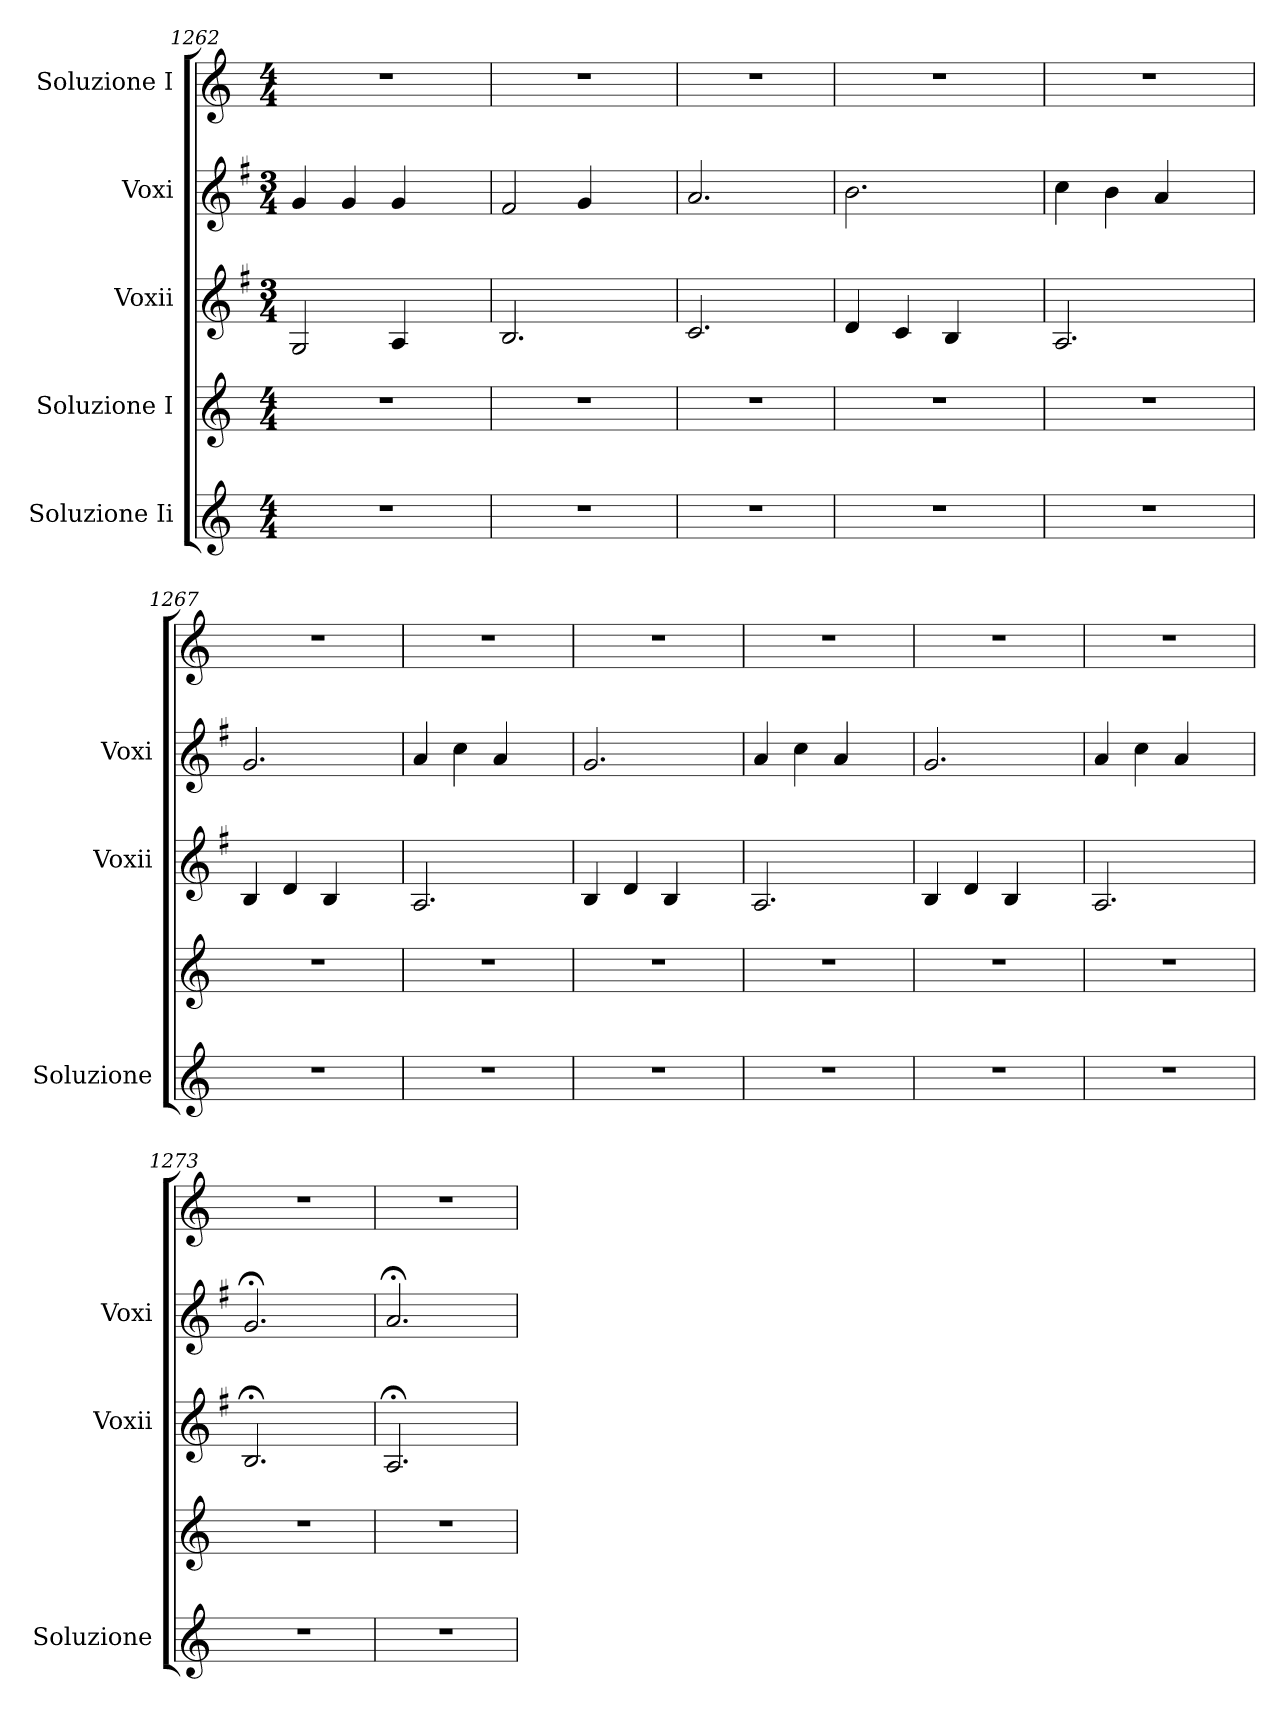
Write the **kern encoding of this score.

**kern	**kern	**kern	**kern	**kern
*part5	*part4	*part3	*part2	*part1
*staff5	*staff4	*staff3	*staff2	*staff1
*I"Soluzione Ii	*I"Soluzione I	*I"Voxii	*I"Voxi	*I"Soluzione I
*I'Soluzione	*	*I'Voxii	*I'Voxi	*
*clefG2	*clefG2	*clefG2	*clefG2	*clefG2
*k[]	*k[]	*k[f#]	*k[f#]	*k[]
*C:	*C:	*G:	*G:	*C:
*M4/4	*M4/4	*M3/4	*M3/4	*M4/4
=1262	=1262	=1262	=1262	=1262
1r	1r	2G/	4g/	1r
.	.	.	4g/	.
.	.	4A/	4g/	.
.	.	4ryy	4ryy	.
=1263	=1263	=1263	=1263	=1263
1r	1r	2.B/	2f#/	1r
.	.	.	4g/	.
.	.	4ryy	4ryy	.
=1264	=1264	=1264	=1264	=1264
1r	1r	2.c/	2.a/	1r
.	.	4ryy	4ryy	.
!!LO:LB:g=z
=1265	=1265	=1265	=1265	=1265
1r	1r	4d/	2.b\	1r
.	.	4c/	.	.
.	.	4B/	.	.
.	.	4ryy	4ryy	.
=1266	=1266	=1266	=1266	=1266
1r	1r	2.A/	4cc\	1r
.	.	.	4b\	.
.	.	.	4a/	.
.	.	4ryy	4ryy	.
=1267	=1267	=1267	=1267	=1267
1r	1r	4B/	2.g/	1r
.	.	4d/	.	.
.	.	4B/	.	.
.	.	4ryy	4ryy	.
=1268	=1268	=1268	=1268	=1268
1r	1r	2.A/	4a/	1r
.	.	.	4cc\	.
.	.	.	4a/	.
.	.	4ryy	4ryy	.
=1269	=1269	=1269	=1269	=1269
1r	1r	4B/	2.g/	1r
.	.	4d/	.	.
.	.	4B/	.	.
.	.	4ryy	4ryy	.
=1270	=1270	=1270	=1270	=1270
1r	1r	2.A/	4a/	1r
.	.	.	4cc\	.
.	.	.	4a/	.
.	.	4ryy	4ryy	.
=1271	=1271	=1271	=1271	=1271
1r	1r	4B/	2.g/	1r
.	.	4d/	.	.
.	.	4B/	.	.
.	.	4ryy	4ryy	.
=1272	=1272	=1272	=1272	=1272
1r	1r	2.A/	4a/	1r
.	.	.	4cc\	.
.	.	.	4a/	.
.	.	4ryy	4ryy	.
=1273	=1273	=1273	=1273	=1273
1r	1r	2.B;/	2.g;/	1r
.	.	4ryy	4ryy	.
=1274	=1274	=1274	=1274	=1274
1r	1r	2.A;/	2.a;/	1r
.	.	4ryy	4ryy	.
=	=	=	=	=
*-	*-	*-	*-	*-
